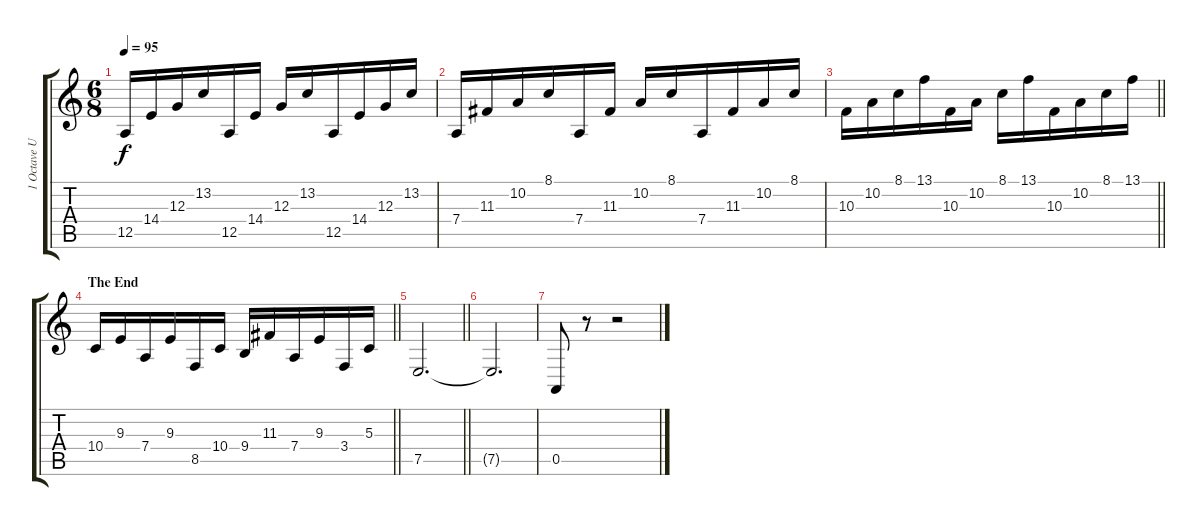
\track ("1 Octave Up Ignore Me" "1 Octave U") {instrument stringensemble1}
\staff {score tabs}
\tuning (E4 B3 G3 D3 A2 E2) {hide}
\ts (6 8)
\tempo 95
\clef g2
\ks c
12.5.16{dy f} 14.4.16 12.3.16 13.2.16 12.5.16 14.4.16 12.3.16 13.2.16 12.5.16 14.4.16 12.3.16 13.2.16 |
7.4.16 11.3.16 10.2.16 8.1.16 7.4.16 11.3.16 10.2.16 8.1.16 7.4.16 11.3.16 10.2.16 8.1.16 |
\barLineRight lightlight
10.3.16 10.2.16 8.1.16 13.1.16 10.3.16 10.2.16 8.1.16 13.1.16 10.3.16 10.2.16 8.1.16 13.1.16 |
\section ("" "The End")
\barLineRight lightlight
10.4.16 9.3.16 7.4.16 9.3.16 8.5.16 10.4.16 9.4.16 11.3.16 7.4.16 9.3.16 3.4.16 5.3.16 |
\barLineRight lightlight
7.5.2{d} |
7.5{t}.2{d} |
0.5.8 r.8 r.2
